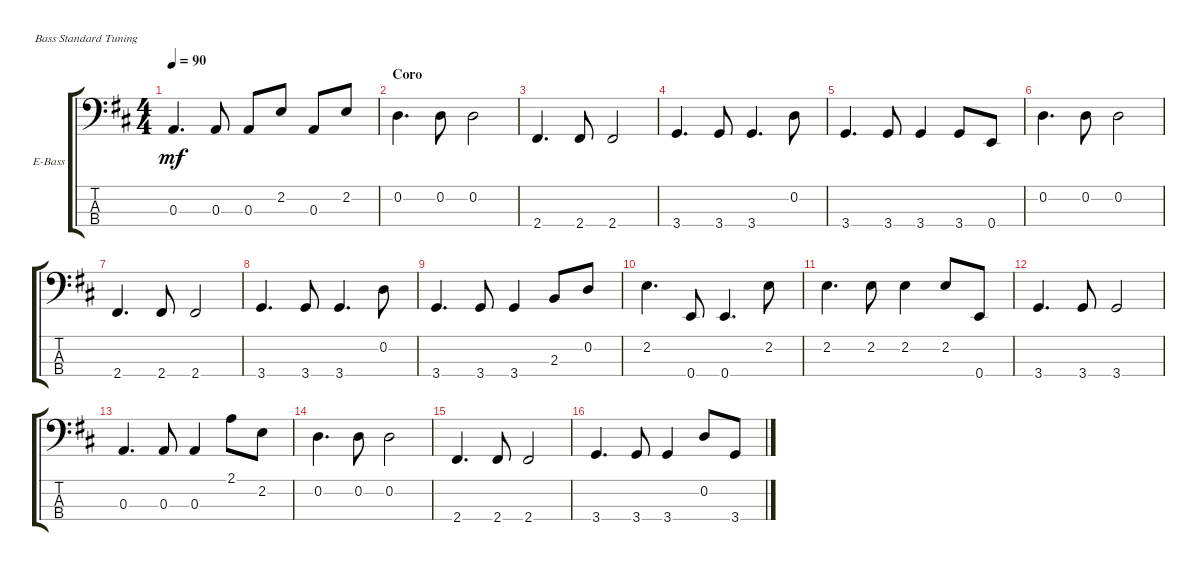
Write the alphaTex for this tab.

\defaultSystemsLayout 4
\bracketExtendMode groupsimilarinstruments
\firstSystemTrackNameOrientation horizontal
\otherSystemsTrackNameOrientation horizontal
\track ("Electric Bass" "E-Bass") {multiBarRest instrument electricbassfinger}
\staff {score tabs}
\tuning (G2 D2 A1 E1)
\ts (4 4)
\tempo 90
\clef f4
\scale
0.333333
\ks d
0.3.4{d dy mf} 0.3.8 0.3.8 2.2.8 0.3.8 2.2.8 |
\section ("" "Coro")
\scale
0.333333 0.2.4{d} 0.2.8 0.2.2 |
\scale
0.333333 2.4.4{d} 2.4.8 2.4.2 |
\scale
0.333333 3.4.4{d} 3.4.8 3.4.4{d} 0.2.8 |
\scale
0.333333 3.4.4{d} 3.4.8 3.4.4 3.4.8 0.4.8 |
\scale
0.333333 0.2.4{d} 0.2.8 0.2.2 |
\scale
0.333333 2.4.4{d} 2.4.8 2.4.2 |
\scale
0.333333 3.4.4{d} 3.4.8 3.4.4{d} 0.2.8 |
\scale
0.333333 3.4.4{d} 3.4.8 3.4.4 2.3.8 0.2.8 |
\scale
0.333333 2.2.4{d} 0.4.8 0.4.4{d} 2.2.8 |
\scale
0.333333 2.2.4{d} 2.2.8 2.2.4 2.2.8 0.4.8 |
\scale
0.333333 3.4.4{d} 3.4.8 3.4.2 |
\scale
0.333333 0.3.4{d} 0.3.8 0.3.4 2.1.8 2.2.8 |
\scale
0.333333 0.2.4{d} 0.2.8 0.2.2 |
\scale
0.333333 2.4.4{d} 2.4.8 2.4.2 |
\scale
0.333333 3.4.4{d} 3.4.8 3.4.4 0.2.8 3.4.8
